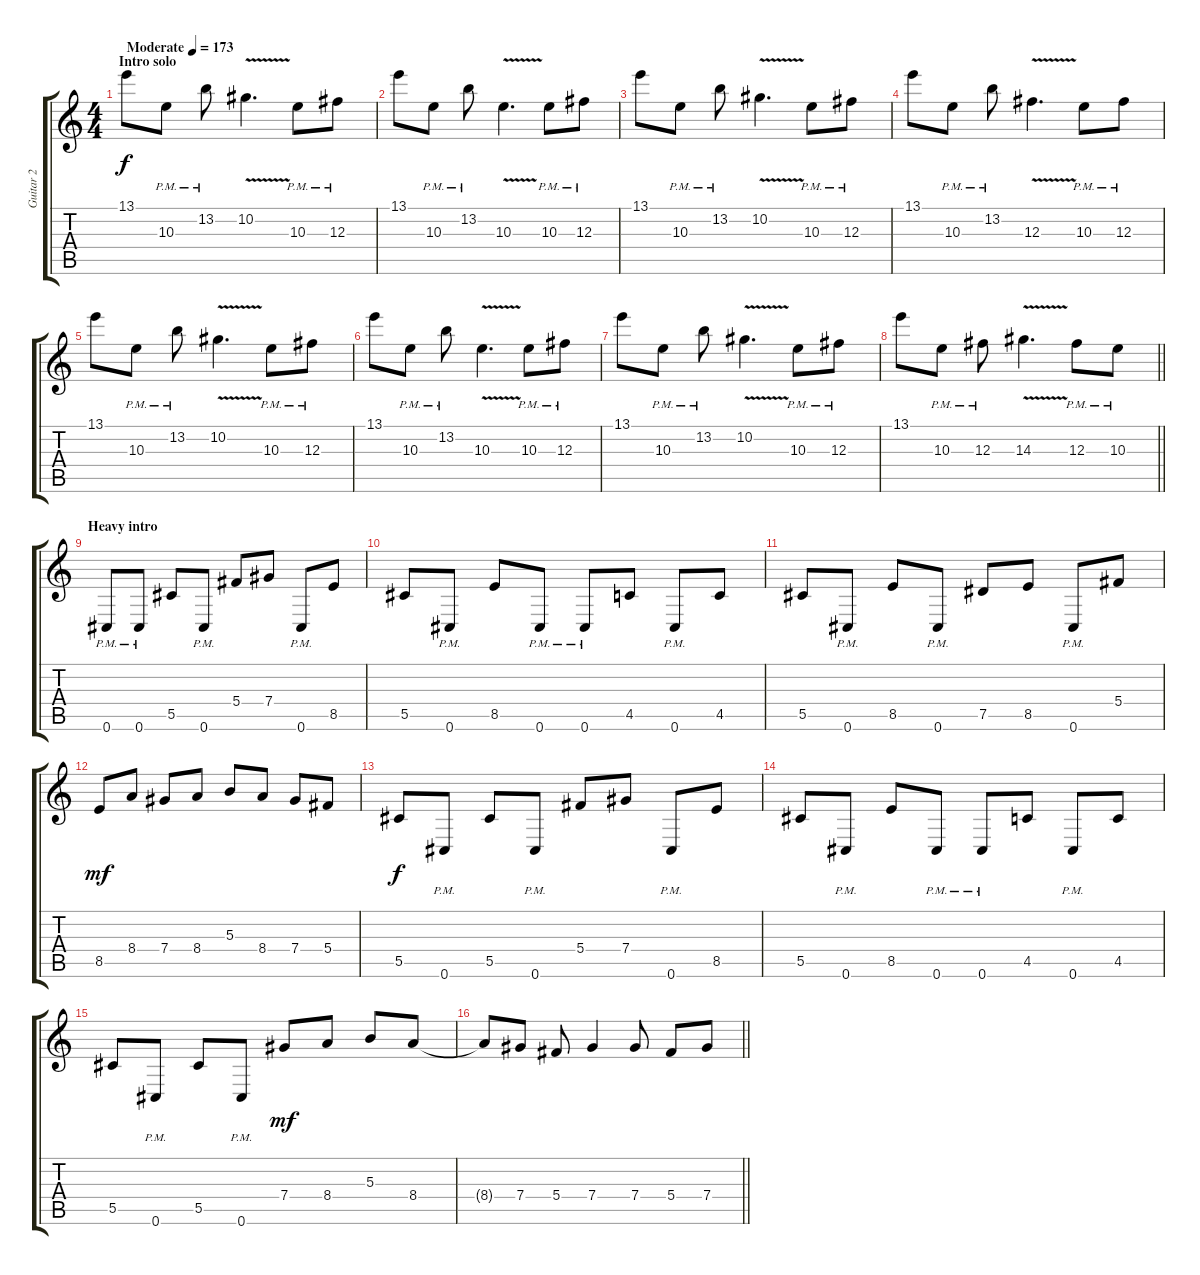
\track ("Guitar 2" "Guitar 2") {instrument distortionguitar}
\staff {score tabs}
\tuning (Eb4 Bb3 Gb3 Db3 Ab2 Db2) {hide}
\ts (4 4)
\section ("" "Intro solo")
\tempo (173 "Moderate")
\clef g2
\ks c
13.1.8{dy f balance 8 instrument distortionguitar} 10.3{pm}.8 13.2{pm}.8 10.2{v}.4{d} 10.3{pm}.8 12.3{pm}.8 |
13.1.8 10.3{pm}.8 13.2{pm}.8 10.3{v}.4{d} 10.3{pm}.8 12.3{pm}.8 |
13.1.8 10.3{pm}.8 13.2{pm}.8 10.2{v}.4{d} 10.3{pm}.8 12.3{pm}.8 |
13.1.8 10.3{pm}.8 13.2{pm}.8 12.3{v}.4{d} 10.3{pm}.8 12.3{pm}.8 |
13.1.8 10.3{pm}.8 13.2{pm}.8 10.2{v}.4{d} 10.3{pm}.8 12.3{pm}.8 |
13.1.8 10.3{pm}.8 13.2{pm}.8 10.3{v}.4{d} 10.3{pm}.8 12.3{pm}.8 |
13.1.8 10.3{pm}.8 13.2{pm}.8 10.2{v}.4{d} 10.3{pm}.8 12.3{pm}.8 |
\barLineRight lightlight
13.1.8 10.3{pm}.8 12.3{pm}.8 14.3{v}.4{d} 12.3{pm}.8 10.3{pm}.8 |
\section ("" "Heavy intro")
0.6{pm}.8{balance 16} 0.6{pm}.8 5.5.8 0.6{pm}.8 5.4.8 7.4.8 0.6{pm}.8 8.5.8 |
5.5.8 0.6{pm}.8 8.5.8 0.6{pm}.8 0.6{pm}.8 4.5.8 0.6{pm}.8 4.5.8 |
5.5.8 0.6{pm}.8 8.5.8 0.6{pm}.8 7.5.8 8.5.8 0.6{pm}.8 5.4.8 |
8.5.8{dy mf} 8.4.8 7.4.8 8.4.8 5.3.8 8.4.8 7.4.8 5.4.8 |
5.5.8{dy f} 0.6{pm}.8 5.5.8 0.6{pm}.8 5.4.8 7.4.8 0.6{pm}.8 8.5.8 |
5.5.8 0.6{pm}.8 8.5.8 0.6{pm}.8 0.6{pm}.8 4.5.8 0.6{pm}.8 4.5.8 |
5.5.8 0.6{pm}.8 5.5.8 0.6{pm}.8 7.4.8{dy mf} 8.4.8 5.3.8 8.4.8 |
\barLineRight lightlight
8.4{t}.8 7.4.8 5.4.8 7.4.4 7.4.8 5.4.8 7.4.8
